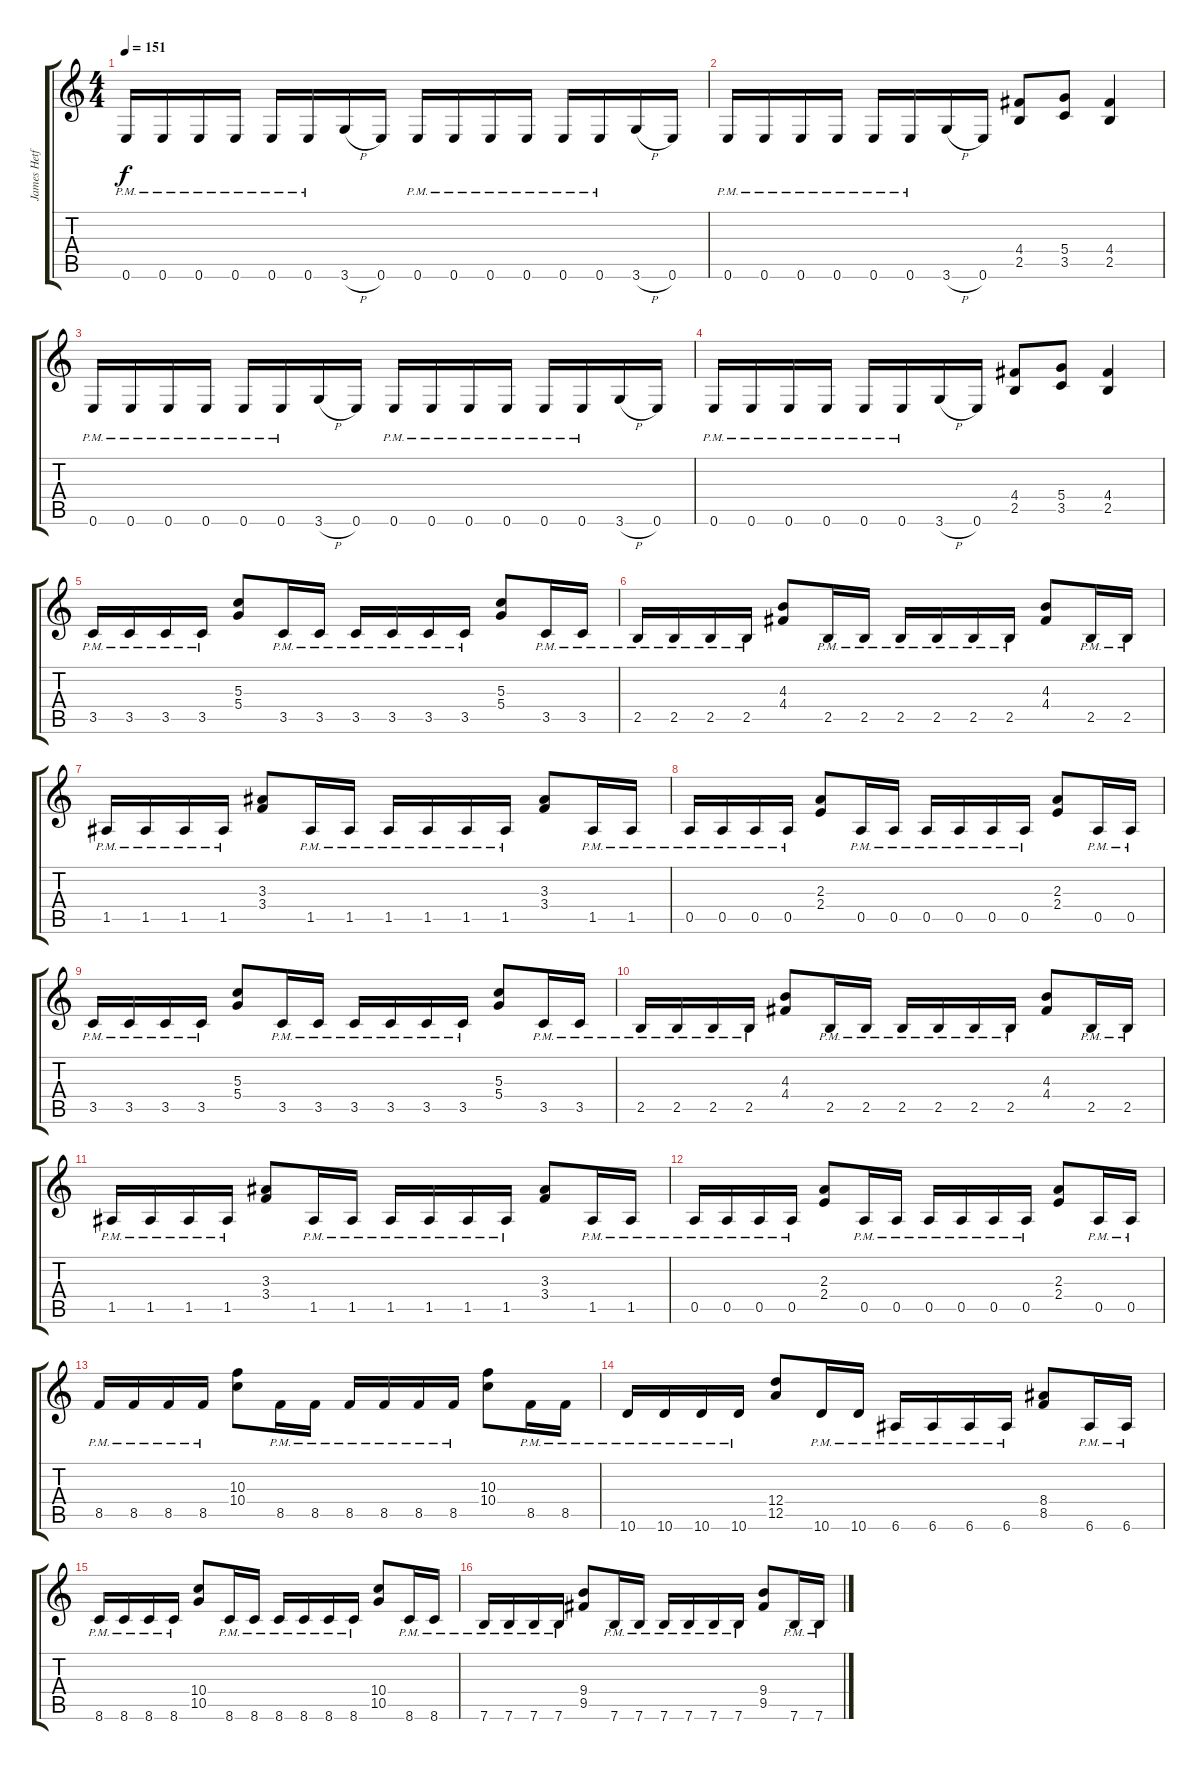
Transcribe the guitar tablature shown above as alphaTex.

\track ("James Hetfield" "James Hetf") {instrument distortionguitar}
\staff {score tabs}
\tuning (E4 B3 G3 D3 A2 E2) {hide}
\ts (4 4)
\tempo 151
\clef g2
\ks c
0.6{pm}.16{dy f} 0.6{pm}.16 0.6{pm}.16 0.6{pm}.16 0.6{pm}.16 0.6{pm}.16 3.6{h}.16 0.6.16 0.6{pm}.16 0.6{pm}.16 0.6{pm}.16 0.6{pm}.16 0.6{pm}.16 0.6{pm}.16 3.6{h}.16 0.6.16 |
0.6{pm}.16 0.6{pm}.16 0.6{pm}.16 0.6{pm}.16 0.6{pm}.16 0.6{pm}.16 3.6{h}.16 0.6.16 (4.4 2.5).8 (5.4 3.5).8 (4.4 2.5).4 |
0.6{pm}.16 0.6{pm}.16 0.6{pm}.16 0.6{pm}.16 0.6{pm}.16 0.6{pm}.16 3.6{h}.16 0.6.16 0.6{pm}.16 0.6{pm}.16 0.6{pm}.16 0.6{pm}.16 0.6{pm}.16 0.6{pm}.16 3.6{h}.16 0.6.16 |
0.6{pm}.16 0.6{pm}.16 0.6{pm}.16 0.6{pm}.16 0.6{pm}.16 0.6{pm}.16 3.6{h}.16 0.6.16 (4.4 2.5).8 (5.4 3.5).8 (4.4 2.5).4 |
3.5{pm}.16 3.5{pm}.16 3.5{pm}.16 3.5{pm}.16 (5.3 5.4).8 3.5{pm}.16 3.5{pm}.16 3.5{pm}.16 3.5{pm}.16 3.5{pm}.16 3.5{pm}.16 (5.3 5.4).8 3.5{pm}.16 3.5{pm}.16 |
2.5{pm}.16 2.5{pm}.16 2.5{pm}.16 2.5{pm}.16 (4.3 4.4).8 2.5{pm}.16 2.5{pm}.16 2.5{pm}.16 2.5{pm}.16 2.5{pm}.16 2.5{pm}.16 (4.3 4.4).8 2.5{pm}.16 2.5{pm}.16 |
1.5{pm}.16 1.5{pm}.16 1.5{pm}.16 1.5{pm}.16 (3.3 3.4).8 1.5{pm}.16 1.5{pm}.16 1.5{pm}.16 1.5{pm}.16 1.5{pm}.16 1.5{pm}.16 (3.3 3.4).8 1.5{pm}.16 1.5{pm}.16 |
0.5{pm}.16 0.5{pm}.16 0.5{pm}.16 0.5{pm}.16 (2.3 2.4).8 0.5{pm}.16 0.5{pm}.16 0.5{pm}.16 0.5{pm}.16 0.5{pm}.16 0.5{pm}.16 (2.3 2.4).8 0.5{pm}.16 0.5{pm}.16 |
3.5{pm}.16 3.5{pm}.16 3.5{pm}.16 3.5{pm}.16 (5.3 5.4).8 3.5{pm}.16 3.5{pm}.16 3.5{pm}.16 3.5{pm}.16 3.5{pm}.16 3.5{pm}.16 (5.3 5.4).8 3.5{pm}.16 3.5{pm}.16 |
2.5{pm}.16 2.5{pm}.16 2.5{pm}.16 2.5{pm}.16 (4.3 4.4).8 2.5{pm}.16 2.5{pm}.16 2.5{pm}.16 2.5{pm}.16 2.5{pm}.16 2.5{pm}.16 (4.3 4.4).8 2.5{pm}.16 2.5{pm}.16 |
1.5{pm}.16 1.5{pm}.16 1.5{pm}.16 1.5{pm}.16 (3.3 3.4).8 1.5{pm}.16 1.5{pm}.16 1.5{pm}.16 1.5{pm}.16 1.5{pm}.16 1.5{pm}.16 (3.3 3.4).8 1.5{pm}.16 1.5{pm}.16 |
0.5{pm}.16 0.5{pm}.16 0.5{pm}.16 0.5{pm}.16 (2.3 2.4).8 0.5{pm}.16 0.5{pm}.16 0.5{pm}.16 0.5{pm}.16 0.5{pm}.16 0.5{pm}.16 (2.3 2.4).8 0.5{pm}.16 0.5{pm}.16 |
8.5{pm}.16 8.5{pm}.16 8.5{pm}.16 8.5{pm}.16 (10.3 10.4).8 8.5{pm}.16 8.5{pm}.16 8.5{pm}.16 8.5{pm}.16 8.5{pm}.16 8.5{pm}.16 (10.3 10.4).8 8.5{pm}.16 8.5{pm}.16 |
10.6{pm}.16 10.6{pm}.16 10.6{pm}.16 10.6{pm}.16 (12.4 12.5).8 10.6{pm}.16 10.6{pm}.16 6.6{pm}.16 6.6{pm}.16 6.6{pm}.16 6.6{pm}.16 (8.4 8.5).8 6.6{pm}.16 6.6{pm}.16 |
8.6{pm}.16 8.6{pm}.16 8.6{pm}.16 8.6{pm}.16 (10.4 10.5).8 8.6{pm}.16 8.6{pm}.16 8.6{pm}.16 8.6{pm}.16 8.6{pm}.16 8.6{pm}.16 (10.4 10.5).8 8.6{pm}.16 8.6{pm}.16 |
7.6{pm}.16 7.6{pm}.16 7.6{pm}.16 7.6{pm}.16 (9.4 9.5).8 7.6{pm}.16 7.6{pm}.16 7.6{pm}.16 7.6{pm}.16 7.6{pm}.16 7.6{pm}.16 (9.4 9.5).8 7.6{pm}.16 7.6{pm}.16
